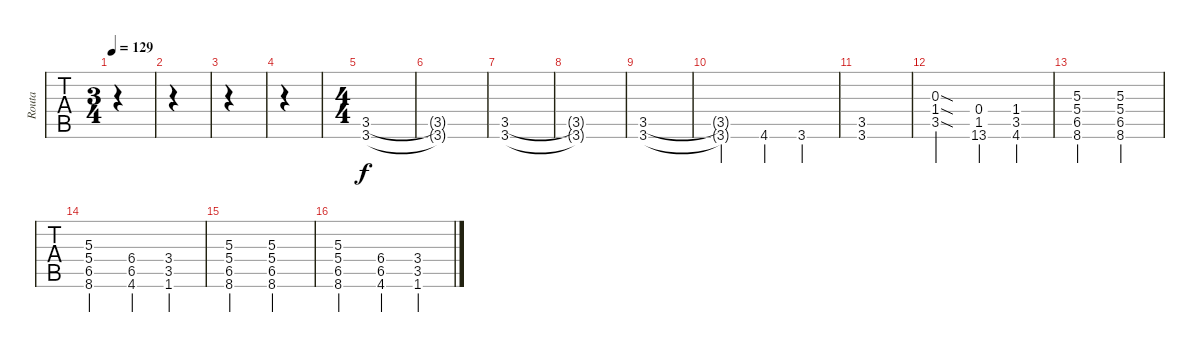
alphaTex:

\track ("Routa" "Routa") {instrument distortionguitar}
\staff {tabs}
\tuning (E4 B3 G3 D3 A2 E2) {hide}
\ts (3 4)
\tempo 129
\clef g2
\ks c
|
|
|
|
\ts (4 4)
(3.5 3.6).1{volume 12 instrument distortionguitar} |
(3.5{t} 3.6{t}).1 |
(3.5 3.6).1 |
(3.5{t} 3.6{t}).1 |
(3.5 3.6).1 |
(3.5{t} 3.6{t}).2 4.6.4 3.6.4 |
(3.5 3.6).1 |
(0.3{sod} 1.4{sod} 3.5{sod}).2 (0.4 1.5 13.6).4 (1.4 3.5 4.6).4 |
(5.3 5.4 6.5 8.6).2{volume 10 instrument distortionguitar} (5.3 5.4 6.5 8.6).2 |
(5.3 5.4 6.5 8.6).2 (6.4 6.5 4.6).4 (3.4 3.5 1.6).4 |
(5.3 5.4 6.5 8.6).2 (5.3 5.4 6.5 8.6).2 |
(5.3 5.4 6.5 8.6).2 (6.4 6.5 4.6).4 (3.4 3.5 1.6).4
